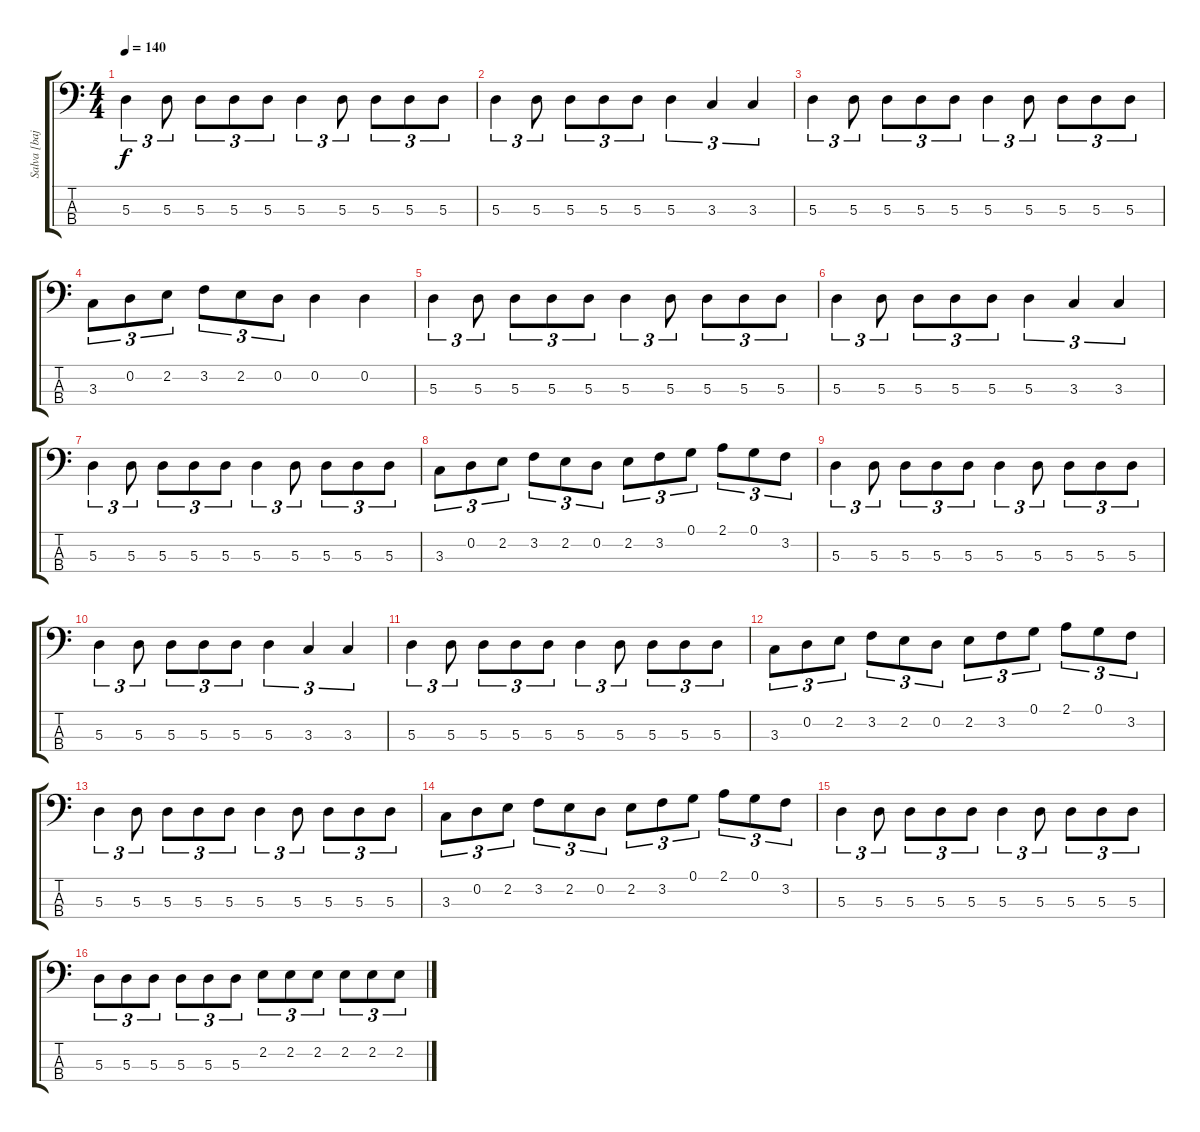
\track ("Salva [bajo]" "Salva [baj") {instrument electricbassfinger}
\staff {score tabs}
\tuning (G2 D2 A1 E1) {hide}
\ts (4 4)
\tempo 140
\clef f4
\ks c
5.3.4{tu (3 2) dy f} 5.3.8{tu (3 2)} 5.3.8{tu (3 2)} 5.3.8{tu (3 2)} 5.3.8{tu (3 2)} 5.3.4{tu (3 2)} 5.3.8{tu (3 2)} 5.3.8{tu (3 2)} 5.3.8{tu (3 2)} 5.3.8{tu (3 2)} |
5.3.4{tu (3 2)} 5.3.8{tu (3 2)} 5.3.8{tu (3 2)} 5.3.8{tu (3 2)} 5.3.8{tu (3 2)} 5.3.4{tu (3 2)} 3.3.4{tu (3 2)} 3.3.4{tu (3 2)} |
5.3.4{tu (3 2)} 5.3.8{tu (3 2)} 5.3.8{tu (3 2)} 5.3.8{tu (3 2)} 5.3.8{tu (3 2)} 5.3.4{tu (3 2)} 5.3.8{tu (3 2)} 5.3.8{tu (3 2)} 5.3.8{tu (3 2)} 5.3.8{tu (3 2)} |
3.3.8{tu (3 2)} 0.2.8{tu (3 2)} 2.2.8{tu (3 2)} 3.2.8{tu (3 2)} 2.2.8{tu (3 2)} 0.2.8{tu (3 2)} 0.2.4 0.2.4 |
5.3.4{tu (3 2)} 5.3.8{tu (3 2)} 5.3.8{tu (3 2)} 5.3.8{tu (3 2)} 5.3.8{tu (3 2)} 5.3.4{tu (3 2)} 5.3.8{tu (3 2)} 5.3.8{tu (3 2)} 5.3.8{tu (3 2)} 5.3.8{tu (3 2)} |
5.3.4{tu (3 2)} 5.3.8{tu (3 2)} 5.3.8{tu (3 2)} 5.3.8{tu (3 2)} 5.3.8{tu (3 2)} 5.3.4{tu (3 2)} 3.3.4{tu (3 2)} 3.3.4{tu (3 2)} |
5.3.4{tu (3 2)} 5.3.8{tu (3 2)} 5.3.8{tu (3 2)} 5.3.8{tu (3 2)} 5.3.8{tu (3 2)} 5.3.4{tu (3 2)} 5.3.8{tu (3 2)} 5.3.8{tu (3 2)} 5.3.8{tu (3 2)} 5.3.8{tu (3 2)} |
3.3.8{tu (3 2)} 0.2.8{tu (3 2)} 2.2.8{tu (3 2)} 3.2.8{tu (3 2)} 2.2.8{tu (3 2)} 0.2.8{tu (3 2)} 2.2.8{tu (3 2)} 3.2.8{tu (3 2)} 0.1.8{tu (3 2)} 2.1.8{tu (3 2)} 0.1.8{tu (3 2)} 3.2.8{tu (3 2)} |
5.3.4{tu (3 2)} 5.3.8{tu (3 2)} 5.3.8{tu (3 2)} 5.3.8{tu (3 2)} 5.3.8{tu (3 2)} 5.3.4{tu (3 2)} 5.3.8{tu (3 2)} 5.3.8{tu (3 2)} 5.3.8{tu (3 2)} 5.3.8{tu (3 2)} |
5.3.4{tu (3 2)} 5.3.8{tu (3 2)} 5.3.8{tu (3 2)} 5.3.8{tu (3 2)} 5.3.8{tu (3 2)} 5.3.4{tu (3 2)} 3.3.4{tu (3 2)} 3.3.4{tu (3 2)} |
5.3.4{tu (3 2)} 5.3.8{tu (3 2)} 5.3.8{tu (3 2)} 5.3.8{tu (3 2)} 5.3.8{tu (3 2)} 5.3.4{tu (3 2)} 5.3.8{tu (3 2)} 5.3.8{tu (3 2)} 5.3.8{tu (3 2)} 5.3.8{tu (3 2)} |
3.3.8{tu (3 2)} 0.2.8{tu (3 2)} 2.2.8{tu (3 2)} 3.2.8{tu (3 2)} 2.2.8{tu (3 2)} 0.2.8{tu (3 2)} 2.2.8{tu (3 2)} 3.2.8{tu (3 2)} 0.1.8{tu (3 2)} 2.1.8{tu (3 2)} 0.1.8{tu (3 2)} 3.2.8{tu (3 2)} |
5.3.4{tu (3 2)} 5.3.8{tu (3 2)} 5.3.8{tu (3 2)} 5.3.8{tu (3 2)} 5.3.8{tu (3 2)} 5.3.4{tu (3 2)} 5.3.8{tu (3 2)} 5.3.8{tu (3 2)} 5.3.8{tu (3 2)} 5.3.8{tu (3 2)} |
3.3.8{tu (3 2)} 0.2.8{tu (3 2)} 2.2.8{tu (3 2)} 3.2.8{tu (3 2)} 2.2.8{tu (3 2)} 0.2.8{tu (3 2)} 2.2.8{tu (3 2)} 3.2.8{tu (3 2)} 0.1.8{tu (3 2)} 2.1.8{tu (3 2)} 0.1.8{tu (3 2)} 3.2.8{tu (3 2)} |
5.3.4{tu (3 2)} 5.3.8{tu (3 2)} 5.3.8{tu (3 2)} 5.3.8{tu (3 2)} 5.3.8{tu (3 2)} 5.3.4{tu (3 2)} 5.3.8{tu (3 2)} 5.3.8{tu (3 2)} 5.3.8{tu (3 2)} 5.3.8{tu (3 2)} |
5.3.8{tu (3 2)} 5.3.8{tu (3 2)} 5.3.8{tu (3 2)} 5.3.8{tu (3 2)} 5.3.8{tu (3 2)} 5.3.8{tu (3 2)} 2.2.8{tu (3 2)} 2.2.8{tu (3 2)} 2.2.8{tu (3 2)} 2.2.8{tu (3 2)} 2.2.8{tu (3 2)} 2.2.8{tu (3 2)}
